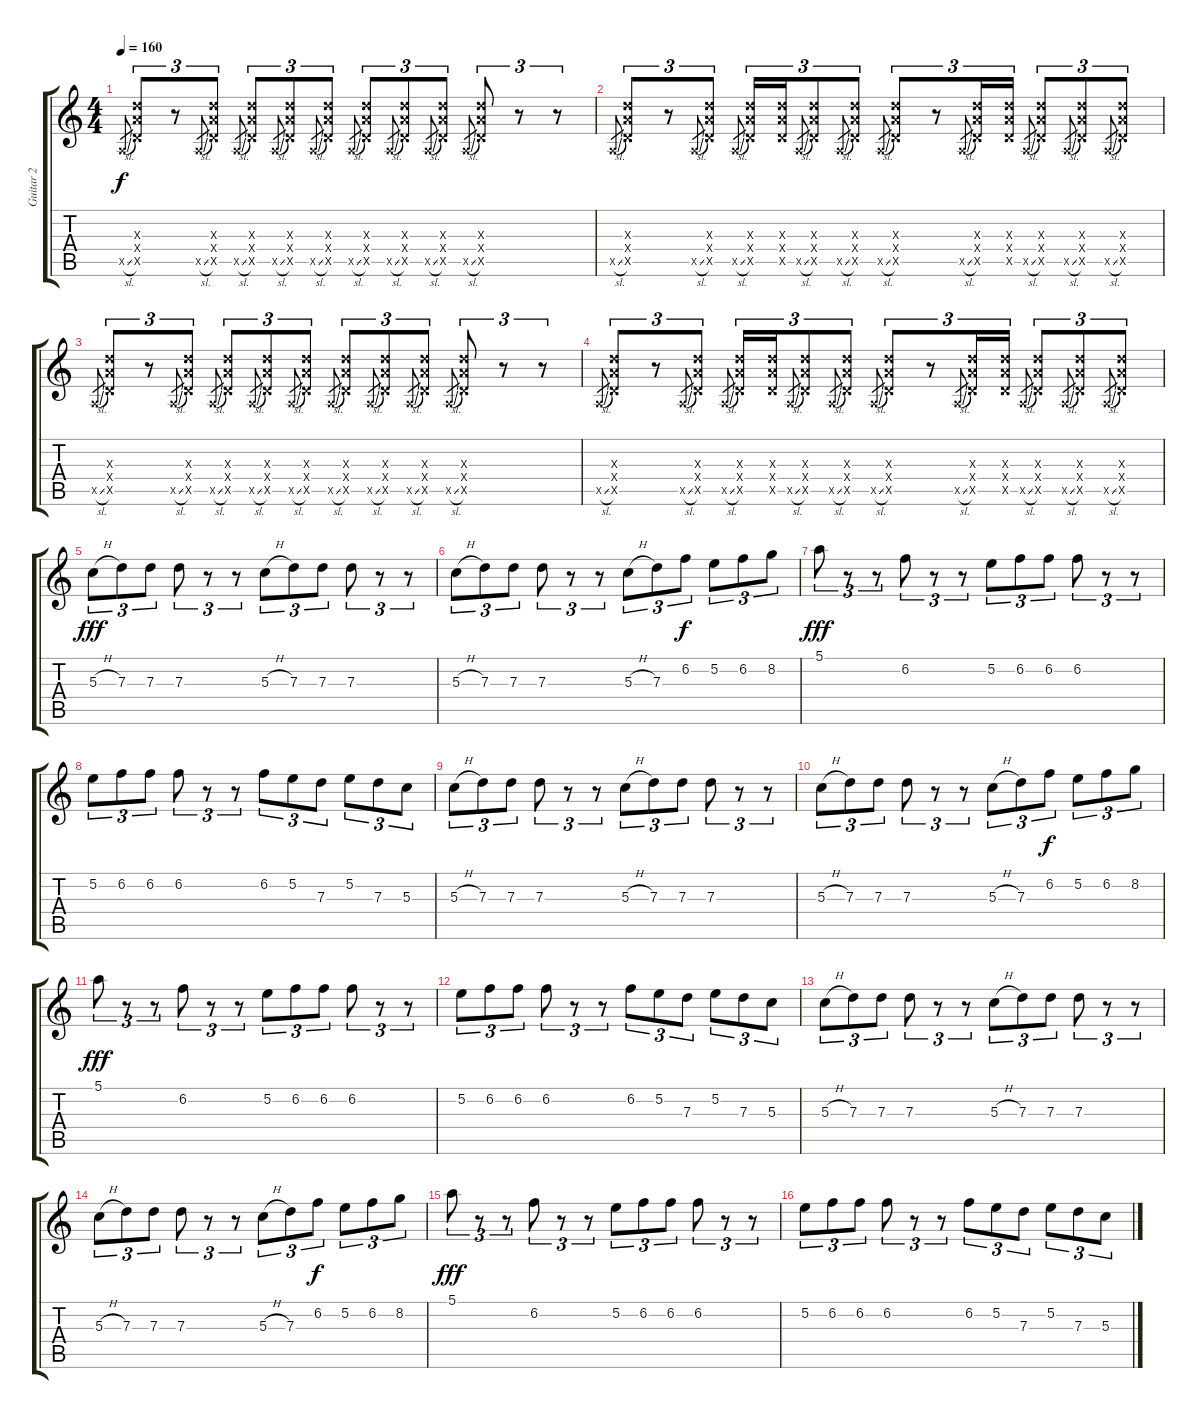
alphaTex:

\track ("Guitar 2" "Guitar 2") {instrument acousticguitarnylon}
\staff {score tabs}
\tuning (E4 B3 G3 D3 A2 D2) {hide}
\ts (4 4)
\tempo 160
\clef g2
\ks c
0.5{sl x}.8{gr dy f} (7.3{x} 7.4{x} 5.5{x}).8{tu (3 2)} r.8{tu (3 2)} 0.5{sl x}.8{gr} (7.3{x} 7.4{x} 5.5{x}).8{tu (3 2)} 0.5{sl x}.8{gr} (7.3{x} 7.4{x} 5.5{x}).8{tu (3 2)} 0.5{sl x}.8{gr} (7.3{x} 7.4{x} 5.5{x}).8{tu (3 2)} 0.5{sl x}.8{gr} (7.3{x} 7.4{x} 5.5{x}).8{tu (3 2)} 0.5{sl x}.8{gr} (7.3{x} 7.4{x} 5.5{x}).8{tu (3 2)} 0.5{sl x}.8{gr} (7.3{x} 7.4{x} 5.5{x}).8{tu (3 2)} 0.5{sl x}.8{gr} (7.3{x} 7.4{x} 5.5{x}).8{tu (3 2)} 0.5{sl x}.8{gr} (7.3{x} 7.4{x} 5.5{x}).8{tu (3 2)} r.8{tu (3 2)} r.8{tu (3 2)} |
0.5{sl x}.8{gr} (7.3{x} 7.4{x} 5.5{x}).8{tu (3 2)} r.8{tu (3 2)} 0.5{sl x}.8{gr} (7.3{x} 7.4{x} 5.5{x}).8{tu (3 2)} 0.5{sl x}.8{gr} (7.3{x} 7.4{x} 5.5{x}).16{tu (3 2)} (7.3{x} 7.4{x} 5.5{x}).16{tu (3 2)} 0.5{sl x}.8{gr} (7.3{x} 7.4{x} 5.5{x}).8{tu (3 2)} 0.5{sl x}.8{gr} (7.3{x} 7.4{x} 5.5{x}).8{tu (3 2)} 0.5{sl x}.8{gr} (7.3{x} 7.4{x} 5.5{x}).8{tu (3 2)} r.8{tu (3 2)} 0.5{sl x}.8{gr} (7.3{x} 7.4{x} 5.5{x}).16{tu (3 2)} (7.3{x} 7.4{x} 5.5{x}).16{tu (3 2)} 0.5{sl x}.8{gr} (7.3{x} 7.4{x} 5.5{x}).8{tu (3 2)} 0.5{sl x}.8{gr} (7.3{x} 7.4{x} 5.5{x}).8{tu (3 2)} 0.5{sl x}.8{gr} (7.3{x} 7.4{x} 5.5{x}).8{tu (3 2)} |
0.5{sl x}.8{gr} (7.3{x} 7.4{x} 5.5{x}).8{tu (3 2)} r.8{tu (3 2)} 0.5{sl x}.8{gr} (7.3{x} 7.4{x} 5.5{x}).8{tu (3 2)} 0.5{sl x}.8{gr} (7.3{x} 7.4{x} 5.5{x}).8{tu (3 2)} 0.5{sl x}.8{gr} (7.3{x} 7.4{x} 5.5{x}).8{tu (3 2)} 0.5{sl x}.8{gr} (7.3{x} 7.4{x} 5.5{x}).8{tu (3 2)} 0.5{sl x}.8{gr} (7.3{x} 7.4{x} 5.5{x}).8{tu (3 2)} 0.5{sl x}.8{gr} (7.3{x} 7.4{x} 5.5{x}).8{tu (3 2)} 0.5{sl x}.8{gr} (7.3{x} 7.4{x} 5.5{x}).8{tu (3 2)} 0.5{sl x}.8{gr} (7.3{x} 7.4{x} 5.5{x}).8{tu (3 2)} r.8{tu (3 2)} r.8{tu (3 2)} |
0.5{sl x}.8{gr} (7.3{x} 7.4{x} 5.5{x}).8{tu (3 2)} r.8{tu (3 2)} 0.5{sl x}.8{gr} (7.3{x} 7.4{x} 5.5{x}).8{tu (3 2)} 0.5{sl x}.8{gr} (7.3{x} 7.4{x} 5.5{x}).16{tu (3 2)} (7.3{x} 7.4{x} 5.5{x}).16{tu (3 2)} 0.5{sl x}.8{gr} (7.3{x} 7.4{x} 5.5{x}).8{tu (3 2)} 0.5{sl x}.8{gr} (7.3{x} 7.4{x} 5.5{x}).8{tu (3 2)} 0.5{sl x}.8{gr} (7.3{x} 7.4{x} 5.5{x}).8{tu (3 2)} r.8{tu (3 2)} 0.5{sl x}.8{gr} (7.3{x} 7.4{x} 5.5{x}).16{tu (3 2)} (7.3{x} 7.4{x} 5.5{x}).16{tu (3 2)} 0.5{sl x}.8{gr} (7.3{x} 7.4{x} 5.5{x}).8{tu (3 2)} 0.5{sl x}.8{gr} (7.3{x} 7.4{x} 5.5{x}).8{tu (3 2)} 0.5{sl x}.8{gr} (7.3{x} 7.4{x} 5.5{x}).8{tu (3 2)} |
5.3{h}.8{tu (3 2) dy fff instrument acousticguitarnylon} 7.3.8{tu (3 2)} 7.3.8{tu (3 2)} 7.3.8{tu (3 2)} r.8{tu (3 2)} r.8{tu (3 2)} 5.3{h}.8{tu (3 2)} 7.3.8{tu (3 2)} 7.3.8{tu (3 2)} 7.3.8{tu (3 2)} r.8{tu (3 2)} r.8{tu (3 2)} |
5.3{h}.8{tu (3 2)} 7.3.8{tu (3 2)} 7.3.8{tu (3 2)} 7.3.8{tu (3 2)} r.8{tu (3 2)} r.8{tu (3 2)} 5.3{h}.8{tu (3 2)} 7.3.8{tu (3 2)} 6.2.8{tu (3 2) dy f} 5.2.8{tu (3 2)} 6.2.8{tu (3 2)} 8.2.8{tu (3 2)} |
5.1.8{tu (3 2) dy fff} r.8{tu (3 2)} r.8{tu (3 2)} 6.2.8{tu (3 2)} r.8{tu (3 2)} r.8{tu (3 2)} 5.2.8{tu (3 2)} 6.2.8{tu (3 2)} 6.2.8{tu (3 2)} 6.2.8{tu (3 2)} r.8{tu (3 2)} r.8{tu (3 2)} |
5.2.8{tu (3 2)} 6.2.8{tu (3 2)} 6.2.8{tu (3 2)} 6.2.8{tu (3 2)} r.8{tu (3 2)} r.8{tu (3 2)} 6.2.8{tu (3 2)} 5.2.8{tu (3 2)} 7.3.8{tu (3 2)} 5.2.8{tu (3 2)} 7.3.8{tu (3 2)} 5.3.8{tu (3 2)} |
5.3{h}.8{tu (3 2)} 7.3.8{tu (3 2)} 7.3.8{tu (3 2)} 7.3.8{tu (3 2)} r.8{tu (3 2)} r.8{tu (3 2)} 5.3{h}.8{tu (3 2)} 7.3.8{tu (3 2)} 7.3.8{tu (3 2)} 7.3.8{tu (3 2)} r.8{tu (3 2)} r.8{tu (3 2)} |
5.3{h}.8{tu (3 2)} 7.3.8{tu (3 2)} 7.3.8{tu (3 2)} 7.3.8{tu (3 2)} r.8{tu (3 2)} r.8{tu (3 2)} 5.3{h}.8{tu (3 2)} 7.3.8{tu (3 2)} 6.2.8{tu (3 2) dy f} 5.2.8{tu (3 2)} 6.2.8{tu (3 2)} 8.2.8{tu (3 2)} |
5.1.8{tu (3 2) dy fff} r.8{tu (3 2)} r.8{tu (3 2)} 6.2.8{tu (3 2)} r.8{tu (3 2)} r.8{tu (3 2)} 5.2.8{tu (3 2)} 6.2.8{tu (3 2)} 6.2.8{tu (3 2)} 6.2.8{tu (3 2)} r.8{tu (3 2)} r.8{tu (3 2)} |
5.2.8{tu (3 2)} 6.2.8{tu (3 2)} 6.2.8{tu (3 2)} 6.2.8{tu (3 2)} r.8{tu (3 2)} r.8{tu (3 2)} 6.2.8{tu (3 2)} 5.2.8{tu (3 2)} 7.3.8{tu (3 2)} 5.2.8{tu (3 2)} 7.3.8{tu (3 2)} 5.3.8{tu (3 2)} |
5.3{h}.8{tu (3 2) instrument acousticguitarnylon} 7.3.8{tu (3 2)} 7.3.8{tu (3 2)} 7.3.8{tu (3 2)} r.8{tu (3 2)} r.8{tu (3 2)} 5.3{h}.8{tu (3 2)} 7.3.8{tu (3 2)} 7.3.8{tu (3 2)} 7.3.8{tu (3 2)} r.8{tu (3 2)} r.8{tu (3 2)} |
5.3{h}.8{tu (3 2)} 7.3.8{tu (3 2)} 7.3.8{tu (3 2)} 7.3.8{tu (3 2)} r.8{tu (3 2)} r.8{tu (3 2)} 5.3{h}.8{tu (3 2)} 7.3.8{tu (3 2)} 6.2.8{tu (3 2) dy f} 5.2.8{tu (3 2)} 6.2.8{tu (3 2)} 8.2.8{tu (3 2)} |
5.1.8{tu (3 2) dy fff} r.8{tu (3 2)} r.8{tu (3 2)} 6.2.8{tu (3 2)} r.8{tu (3 2)} r.8{tu (3 2)} 5.2.8{tu (3 2)} 6.2.8{tu (3 2)} 6.2.8{tu (3 2)} 6.2.8{tu (3 2)} r.8{tu (3 2)} r.8{tu (3 2)} |
5.2.8{tu (3 2)} 6.2.8{tu (3 2)} 6.2.8{tu (3 2)} 6.2.8{tu (3 2)} r.8{tu (3 2)} r.8{tu (3 2)} 6.2.8{tu (3 2)} 5.2.8{tu (3 2)} 7.3.8{tu (3 2)} 5.2.8{tu (3 2)} 7.3.8{tu (3 2)} 5.3.8{tu (3 2)}
